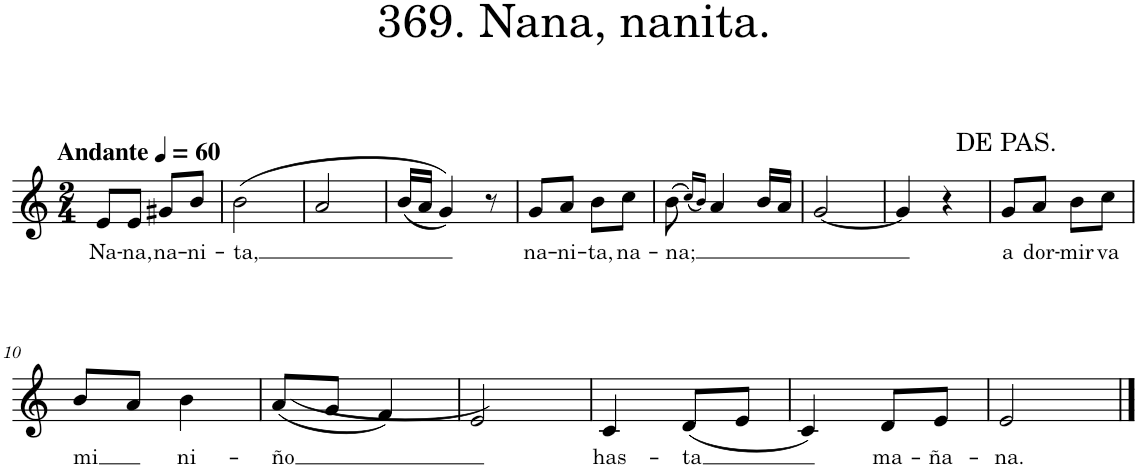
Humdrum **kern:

**kern	**text
*part1	*part1
*staff1	*staff1
*I"Piano	*
*I'Pno.	*
*clefG2	*
*k[]	*
*M2/4	*
*MM60	*
=1	=1
!LO:TX:a:B:t=Andante	!
!	!LO:LY:b
8e/L	Na-
!	!LO:LY:b
8e/J	-na,
!	!LO:LY:b
8g#X/L	na-
!	!LO:LY:b
8b/J	-ni-
=2	=2
!	!LO:LY:b
(2b\	-ta,
=3	=3
2a/	.
=4	=4
(16b/LL	.
16a/JJ	.
4g/))	.
8r	.
=5	=5
!	!LO:LY:b
8g/L	na-
!	!LO:LY:b
8a/J	-ni-
!	!LO:LY:b
8b\L	-ta,
!	!LO:LY:b
8cc\J	na-
=6	=6
!	!LO:LY:b
(8b\	-na;
(16qcc/LL)	.
16qb/JJ)	.
4a/	.
16b/LL	.
16a/JJ	.
=7	=7
!LO:TX:a:t=DE PAS.	!
[2g/	.
=8	=8
4g/]	.
4r	.
=9	=9
!	!LO:LY:b
8g/L	a
!	!LO:LY:b
8a/J	dor-
!	!LO:LY:b
8b\L	-mir
!	!LO:LY:b
8cc\J	va
!!LO:LB:g=z
=10	=10
!	!LO:LY:b
8b/L	mi
8a/J	.
!	!LO:LY:b
4b\	ni-
=11	=11
!	!LO:LY:b
((8a/L	-ño
8g/J	.
4f/)	.
=12	=12
2e/)	.
=13	=13
!	!LO:LY:b
4c/	has-
!	!LO:LY:b
(8d/L	-ta
8e/J	.
=14	=14
4c/)	.
!	!LO:LY:b
8d/L	ma-
!	!LO:LY:b
8e/J	-ña-
=15	=15
!	!LO:LY:b
2e/	-na.
==	==
*-	*-
